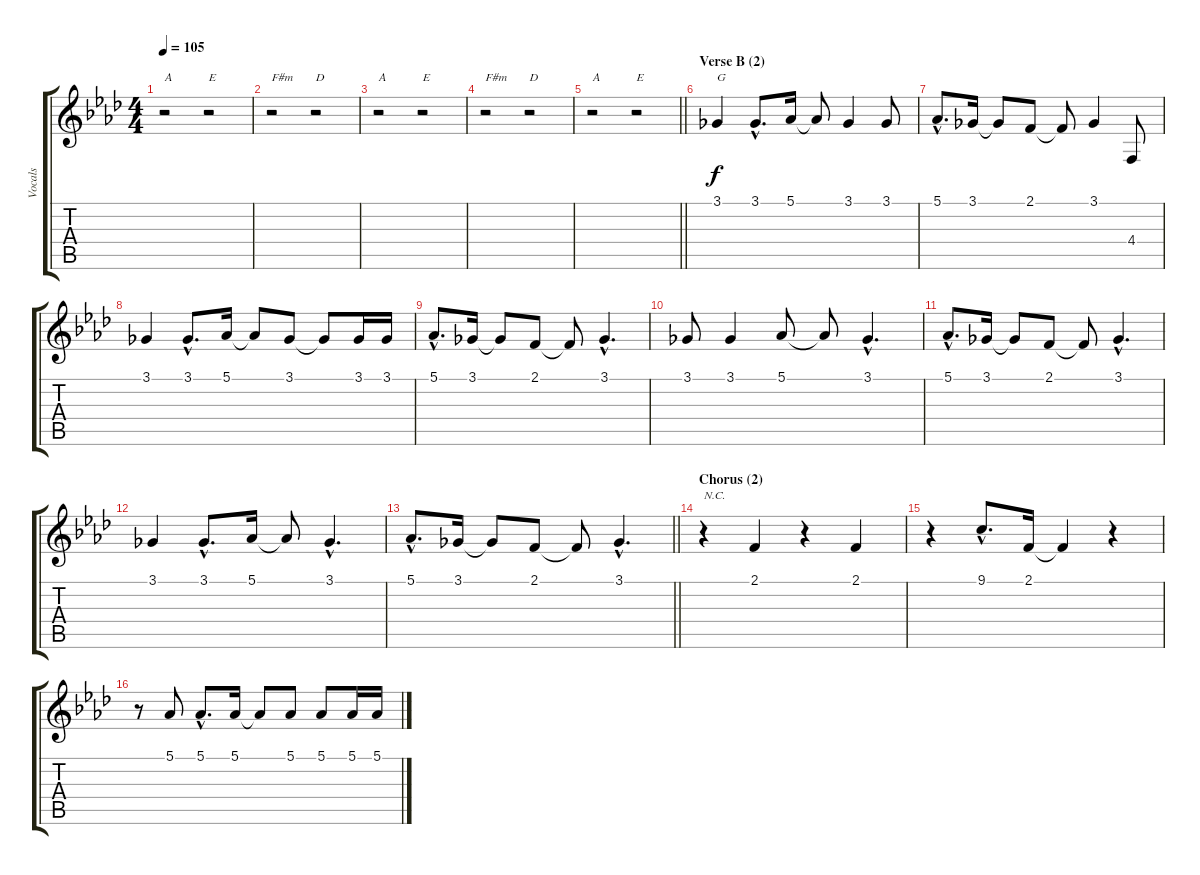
\track ("Vocals" "Vocals") {instrument sopranosax}
\staff {score tabs}
\tuning (Eb4 Bb3 Gb3 Db3 Ab2 Eb2) {hide}
\ts (4 4)
\tempo 105
\clef g2
\ks fminor
r.2{txt "A" dy f} r.2{txt "E"} |
r.2{txt "F#m"} r.2{txt "D"} |
r.2{txt "A"} r.2{txt "E"} |
r.2{txt "F#m"} r.2{txt "D"} |
\barLineRight lightlight
r.2{txt "A"} r.2{txt "E"} |
\section ("" "Verse B (2)")
3.1.4{txt "G"} 3.1{hac}.8{d} 5.1.16 5.1{t}.8 3.1.4 3.1.8 |
5.1{hac}.8{d} 3.1.16 3.1{t}.8 2.1.8 2.1{t}.8 3.1.4 4.4.8 |
3.1.4 3.1{hac}.8{d} 5.1.16 5.1{t}.8 3.1.8 3.1{t}.8 3.1.16 3.1.16 |
5.1{hac}.8{d} 3.1.16 3.1{t}.8 2.1.8 2.1{t}.8 3.1{hac}.4{d} |
3.1.8 3.1.4 5.1.8 5.1{t}.8 3.1{hac}.4{d} |
5.1{hac}.8{d} 3.1.16 3.1{t}.8 2.1.8 2.1{t}.8 3.1{hac}.4{d} |
3.1.4 3.1{hac}.8{d} 5.1.16 5.1{t}.8 3.1{hac}.4{d} |
\barLineRight lightlight
5.1{hac}.8{d} 3.1.16 3.1{t}.8 2.1.8 2.1{t}.8 3.1{hac}.4{d} |
\section ("" "Chorus (2)")
r.4{txt "N.C."} 2.1.4 r.4 2.1.4 |
r.4 9.1{hac}.8{d} 2.1.16 2.1{t}.4 r.4 |
r.8 5.1.8 5.1{hac}.8{d} 5.1.16 5.1{t}.8 5.1.8 5.1.8 5.1.16 5.1.16
